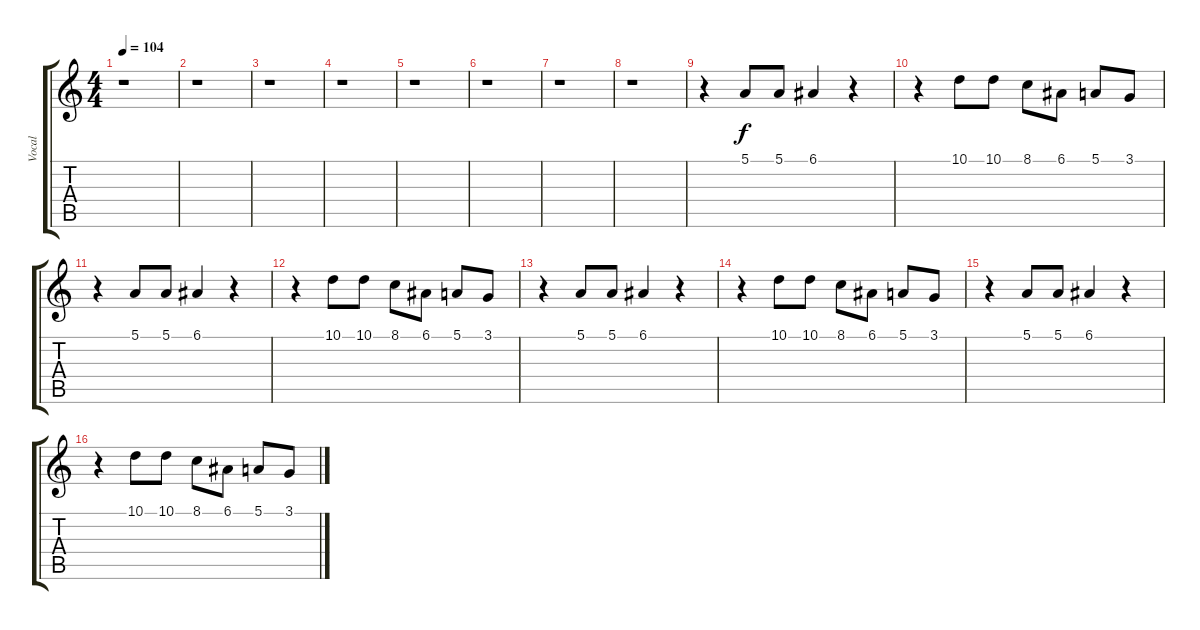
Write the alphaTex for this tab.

\track ("Vocal" "Vocal") {instrument honkytonkpiano}
\staff {score tabs}
\tuning (E4 B3 G3 D3 A2 E2) {hide}
\ts (4 4)
\tempo 104
\clef g2
\ks c
r.1{dy f} |
r.1 |
r.1 |
r.1 |
r.1 |
r.1 |
r.1 |
r.1 |
r.4 5.1.8 5.1.8 6.1.4 r.4 |
r.4 10.1.8 10.1.8 8.1.8 6.1.8 5.1.8 3.1.8 |
r.4 5.1.8 5.1.8 6.1.4 r.4 |
r.4 10.1.8 10.1.8 8.1.8 6.1.8 5.1.8 3.1.8 |
r.4 5.1.8 5.1.8 6.1.4 r.4 |
r.4 10.1.8 10.1.8 8.1.8 6.1.8 5.1.8 3.1.8 |
r.4 5.1.8 5.1.8 6.1.4 r.4 |
r.4 10.1.8 10.1.8 8.1.8 6.1.8 5.1.8 3.1.8
